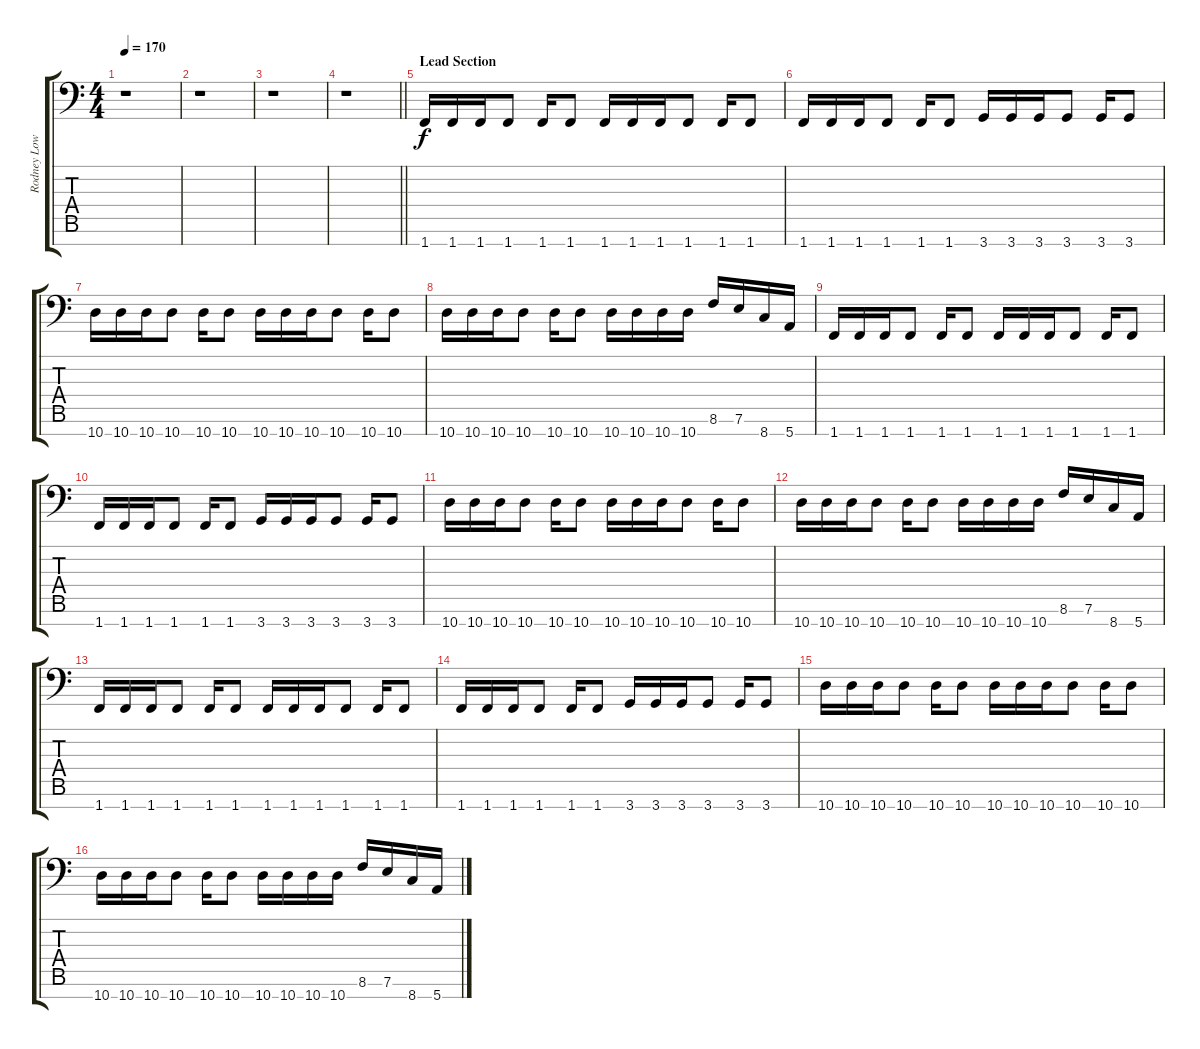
\track ("Rodney Low" "Rodney Low") {instrument distortionguitar}
\staff {score tabs}
\tuning (B3 Gb3 D3 A2 D2 A1 E1) {hide}
\ts (4 4)
\tempo 170
\clef f4
\ks c
r.1{dy f} |
r.1 |
r.1 |
\barLineRight lightlight
r.1 |
\section ("" "Lead Section")
1.7.16 1.7.16 1.7.16 1.7.8 1.7.16 1.7.8 1.7.16 1.7.16 1.7.16 1.7.8 1.7.16 1.7.8 |
1.7.16 1.7.16 1.7.16 1.7.8 1.7.16 1.7.8 3.7.16 3.7.16 3.7.16 3.7.8 3.7.16 3.7.8 |
10.7.16 10.7.16 10.7.16 10.7.8 10.7.16 10.7.8 10.7.16 10.7.16 10.7.16 10.7.8 10.7.16 10.7.8 |
10.7.16 10.7.16 10.7.16 10.7.8 10.7.16 10.7.8 10.7.16 10.7.16 10.7.16 10.7.16 8.6.16 7.6.16 8.7.16 5.7.16 |
1.7.16 1.7.16 1.7.16 1.7.8 1.7.16 1.7.8 1.7.16 1.7.16 1.7.16 1.7.8 1.7.16 1.7.8 |
1.7.16 1.7.16 1.7.16 1.7.8 1.7.16 1.7.8 3.7.16 3.7.16 3.7.16 3.7.8 3.7.16 3.7.8 |
10.7.16 10.7.16 10.7.16 10.7.8 10.7.16 10.7.8 10.7.16 10.7.16 10.7.16 10.7.8 10.7.16 10.7.8 |
10.7.16 10.7.16 10.7.16 10.7.8 10.7.16 10.7.8 10.7.16 10.7.16 10.7.16 10.7.16 8.6.16 7.6.16 8.7.16 5.7.16 |
1.7.16 1.7.16 1.7.16 1.7.8 1.7.16 1.7.8 1.7.16 1.7.16 1.7.16 1.7.8 1.7.16 1.7.8 |
1.7.16 1.7.16 1.7.16 1.7.8 1.7.16 1.7.8 3.7.16 3.7.16 3.7.16 3.7.8 3.7.16 3.7.8 |
10.7.16 10.7.16 10.7.16 10.7.8 10.7.16 10.7.8 10.7.16 10.7.16 10.7.16 10.7.8 10.7.16 10.7.8 |
10.7.16 10.7.16 10.7.16 10.7.8 10.7.16 10.7.8 10.7.16 10.7.16 10.7.16 10.7.16 8.6.16 7.6.16 8.7.16 5.7.16
